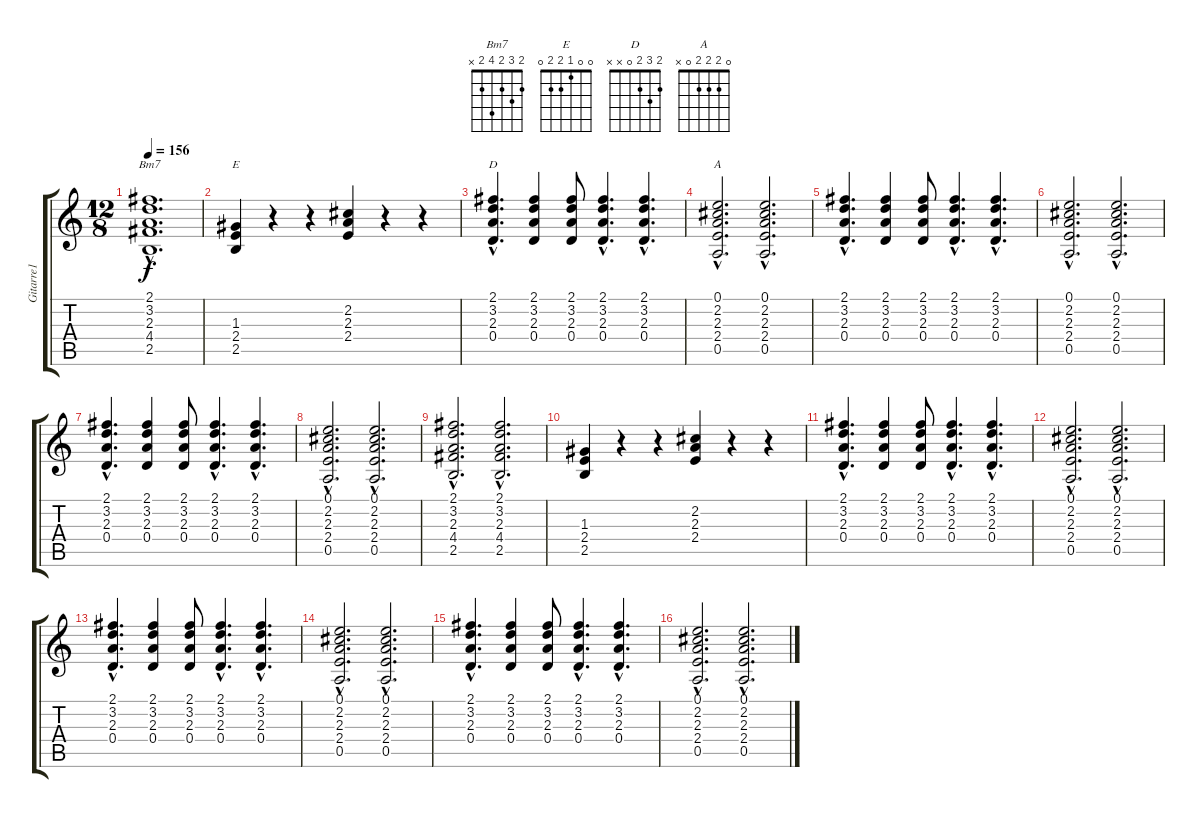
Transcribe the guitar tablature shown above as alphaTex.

\track ("Gitarre1" "Gitarre1") {instrument acousticguitarnylon}
\staff {score tabs}
\tuning (E4 B3 G3 D3 A2 E2) {hide}
\chord ("Bm7" 2 3 2 4 2 x)
\chord ("E" 0 0 1 2 2 0)
\chord ("D" 2 3 2 0 x x)
\chord ("A" 0 2 2 2 0 x)
\ts (12 8)
\tempo 156
\clef g2
\ks c
(2.1{hac} 3.2{hac} 2.3{hac} 4.4{hac} 2.5{hac}).1{d ch "Bm7" dy f} |
(1.3 2.4 2.5).4{ch "E"} r.4 r.4 (2.2 2.3 2.4).4 r.4 r.4 |
(2.1{hac} 3.2{hac} 2.3{hac} 0.4{hac}).4{d ch "D"} (2.1 3.2 2.3 0.4).4 (2.1 3.2 2.3 0.4).8 (2.1{hac} 3.2{hac} 2.3{hac} 0.4{hac}).4{d} (2.1{hac} 3.2{hac} 2.3{hac} 0.4{hac}).4{d} |
(0.1{hac} 2.2{hac} 2.3{hac} 2.4{hac} 0.5{hac}).2{d ch "A"} (0.1{hac} 2.2{hac} 2.3{hac} 2.4{hac} 0.5{hac}).2{d} |
(2.1{hac} 3.2{hac} 2.3{hac} 0.4{hac}).4{d} (2.1 3.2 2.3 0.4).4 (2.1 3.2 2.3 0.4).8 (2.1{hac} 3.2{hac} 2.3{hac} 0.4{hac}).4{d} (2.1{hac} 3.2{hac} 2.3{hac} 0.4{hac}).4{d} |
(0.1{hac} 2.2{hac} 2.3{hac} 2.4{hac} 0.5{hac}).2{d} (0.1{hac} 2.2{hac} 2.3{hac} 2.4{hac} 0.5{hac}).2{d} |
(2.1{hac} 3.2{hac} 2.3{hac} 0.4{hac}).4{d} (2.1 3.2 2.3 0.4).4 (2.1 3.2 2.3 0.4).8 (2.1{hac} 3.2{hac} 2.3{hac} 0.4{hac}).4{d} (2.1{hac} 3.2{hac} 2.3{hac} 0.4{hac}).4{d} |
(0.1{hac} 2.2{hac} 2.3{hac} 2.4{hac} 0.5{hac}).2{d} (0.1{hac} 2.2{hac} 2.3{hac} 2.4{hac} 0.5{hac}).2{d} |
(2.1{hac} 3.2{hac} 2.3{hac} 4.4{hac} 2.5{hac}).2{d} (2.1{hac} 3.2{hac} 2.3{hac} 4.4{hac} 2.5{hac}).2{d} |
(1.3 2.4 2.5).4 r.4 r.4 (2.2 2.3 2.4).4 r.4 r.4 |
(2.1{hac} 3.2{hac} 2.3{hac} 0.4{hac}).4{d} (2.1 3.2 2.3 0.4).4 (2.1 3.2 2.3 0.4).8 (2.1{hac} 3.2{hac} 2.3{hac} 0.4{hac}).4{d} (2.1{hac} 3.2{hac} 2.3{hac} 0.4{hac}).4{d} |
(0.1{hac} 2.2{hac} 2.3{hac} 2.4{hac} 0.5{hac}).2{d} (0.1{hac} 2.2{hac} 2.3{hac} 2.4{hac} 0.5{hac}).2{d} |
(2.1{hac} 3.2{hac} 2.3{hac} 0.4{hac}).4{d} (2.1 3.2 2.3 0.4).4 (2.1 3.2 2.3 0.4).8 (2.1{hac} 3.2{hac} 2.3{hac} 0.4{hac}).4{d} (2.1{hac} 3.2{hac} 2.3{hac} 0.4{hac}).4{d} |
(0.1{hac} 2.2{hac} 2.3{hac} 2.4{hac} 0.5{hac}).2{d} (0.1{hac} 2.2{hac} 2.3{hac} 2.4{hac} 0.5{hac}).2{d} |
(2.1{hac} 3.2{hac} 2.3{hac} 0.4{hac}).4{d} (2.1 3.2 2.3 0.4).4 (2.1 3.2 2.3 0.4).8 (2.1{hac} 3.2{hac} 2.3{hac} 0.4{hac}).4{d} (2.1{hac} 3.2{hac} 2.3{hac} 0.4{hac}).4{d} |
(0.1{hac} 2.2{hac} 2.3{hac} 2.4{hac} 0.5{hac}).2{d} (0.1{hac} 2.2{hac} 2.3{hac} 2.4{hac} 0.5{hac}).2{d}
